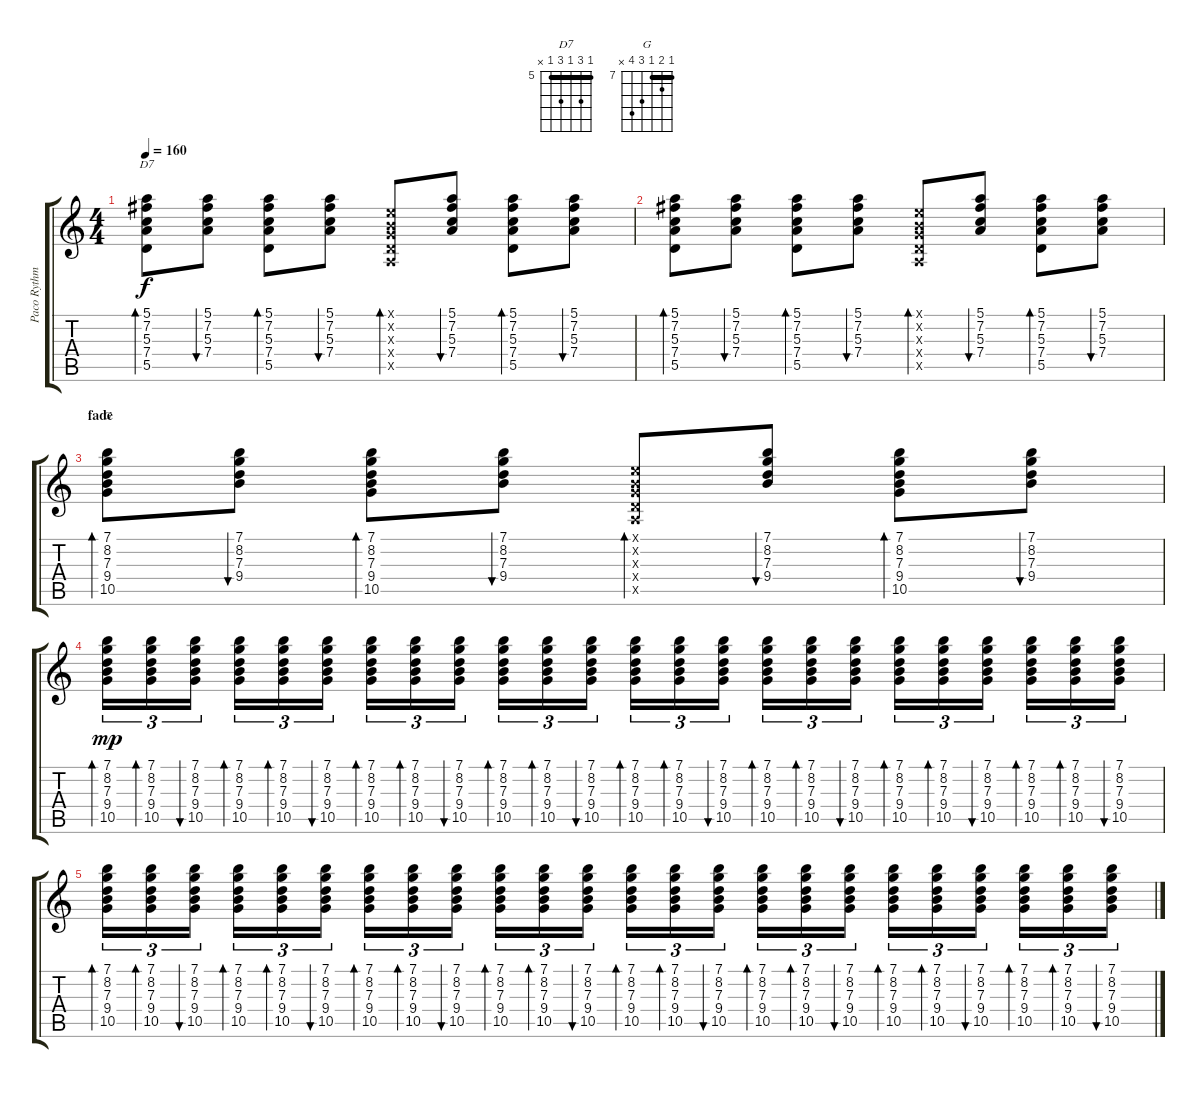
\track ("Paco Rythm" "Paco Rythm") {instrument acousticguitarnylon}
\staff {score tabs}
\tuning (E4 B3 G3 D3 A2 E2) {hide}
\chord ("D7" 5 7 5 7 5 x) {firstfret 5 barre 5}
\chord ("G" 7 8 7 9 10 x) {firstfret 7 barre 7}
\ts (4 4)
\tempo 160
\clef g2
\ks c
(5.1 7.2 5.3 7.4 5.5).8{bd 60 ch "D7" dy f} (5.1 7.2 5.3 7.4).8{bu 60} (5.1 7.2 5.3 7.4 5.5).8{bd 60} (5.1 7.2 5.3 7.4).8{bu 60} (0.1{x} 0.2{x} 0.3{x} 0.4{x} 0.5{x}).8{bd 60} (5.1 7.2 5.3 7.4).8{bu 60} (5.1 7.2 5.3 7.4 5.5).8{bd 60} (5.1 7.2 5.3 7.4).8{bu 60} |
(5.1 7.2 5.3 7.4 5.5).8{bd 60} (5.1 7.2 5.3 7.4).8{bu 60} (5.1 7.2 5.3 7.4 5.5).8{bd 60} (5.1 7.2 5.3 7.4).8{bu 60} (0.1{x} 0.2{x} 0.3{x} 0.4{x} 0.5{x}).8{bd 60} (5.1 7.2 5.3 7.4).8{bu 60} (5.1 7.2 5.3 7.4 5.5).8{bd 60} (5.1 7.2 5.3 7.4).8{bu 60} |
\section ("" "fade")
(7.1 8.2 7.3 9.4 10.5).8{bd 60 ch "G"} (7.1 8.2 7.3 9.4).8{bu 60} (7.1 8.2 7.3 9.4 10.5).8{bd 60} (7.1 8.2 7.3 9.4).8{bu 60} (0.1{x} 0.2{x} 0.3{x} 0.4{x} 0.5{x}).8{bd 60} (7.1 8.2 7.3 9.4).8{bu 60} (7.1 8.2 7.3 9.4 10.5).8{bd 60} (7.1 8.2 7.3 9.4).8{bu 60} |
(7.1 8.2 7.3 9.4 10.5).16{tu (3 2) bd 60 dy mp} (7.1 8.2 7.3 9.4 10.5).16{tu (3 2) bd 60} (7.1 8.2 7.3 9.4 10.5).16{tu (3 2) bu 60} (7.1 8.2 7.3 9.4 10.5).16{tu (3 2) bd 60} (7.1 8.2 7.3 9.4 10.5).16{tu (3 2) bd 60} (7.1 8.2 7.3 9.4 10.5).16{tu (3 2) bu 60} (7.1 8.2 7.3 9.4 10.5).16{tu (3 2) bd 60} (7.1 8.2 7.3 9.4 10.5).16{tu (3 2) bd 60} (7.1 8.2 7.3 9.4 10.5).16{tu (3 2) bu 60} (7.1 8.2 7.3 9.4 10.5).16{tu (3 2) bd 60} (7.1 8.2 7.3 9.4 10.5).16{tu (3 2) bd 60} (7.1 8.2 7.3 9.4 10.5).16{tu (3 2) bu 60} (7.1 8.2 7.3 9.4 10.5).16{tu (3 2) bd 60} (7.1 8.2 7.3 9.4 10.5).16{tu (3 2) bd 60} (7.1 8.2 7.3 9.4 10.5).16{tu (3 2) bu 60} (7.1 8.2 7.3 9.4 10.5).16{tu (3 2) bd 60} (7.1 8.2 7.3 9.4 10.5).16{tu (3 2) bd 60} (7.1 8.2 7.3 9.4 10.5).16{tu (3 2) bu 60} (7.1 8.2 7.3 9.4 10.5).16{tu (3 2) bd 60} (7.1 8.2 7.3 9.4 10.5).16{tu (3 2) bd 60} (7.1 8.2 7.3 9.4 10.5).16{tu (3 2) bu 60} (7.1 8.2 7.3 9.4 10.5).16{tu (3 2) bd 60} (7.1 8.2 7.3 9.4 10.5).16{tu (3 2) bd 60} (7.1 8.2 7.3 9.4 10.5).16{tu (3 2) bu 60} |
(7.1 8.2 7.3 9.4 10.5).16{tu (3 2) bd 60} (7.1 8.2 7.3 9.4 10.5).16{tu (3 2) bd 60} (7.1 8.2 7.3 9.4 10.5).16{tu (3 2) bu 60} (7.1 8.2 7.3 9.4 10.5).16{tu (3 2) bd 60} (7.1 8.2 7.3 9.4 10.5).16{tu (3 2) bd 60} (7.1 8.2 7.3 9.4 10.5).16{tu (3 2) bu 60} (7.1 8.2 7.3 9.4 10.5).16{tu (3 2) bd 60} (7.1 8.2 7.3 9.4 10.5).16{tu (3 2) bd 60} (7.1 8.2 7.3 9.4 10.5).16{tu (3 2) bu 60} (7.1 8.2 7.3 9.4 10.5).16{tu (3 2) bd 60} (7.1 8.2 7.3 9.4 10.5).16{tu (3 2) bd 60} (7.1 8.2 7.3 9.4 10.5).16{tu (3 2) bu 60} (7.1 8.2 7.3 9.4 10.5).16{tu (3 2) bd 60} (7.1 8.2 7.3 9.4 10.5).16{tu (3 2) bd 60} (7.1 8.2 7.3 9.4 10.5).16{tu (3 2) bu 60} (7.1 8.2 7.3 9.4 10.5).16{tu (3 2) bd 60} (7.1 8.2 7.3 9.4 10.5).16{tu (3 2) bd 60} (7.1 8.2 7.3 9.4 10.5).16{tu (3 2) bu 60} (7.1 8.2 7.3 9.4 10.5).16{tu (3 2) bd 60} (7.1 8.2 7.3 9.4 10.5).16{tu (3 2) bd 60} (7.1 8.2 7.3 9.4 10.5).16{tu (3 2) bu 60} (7.1 8.2 7.3 9.4 10.5).16{tu (3 2) bd 60} (7.1 8.2 7.3 9.4 10.5).16{tu (3 2) bd 60} (7.1 8.2 7.3 9.4 10.5).16{tu (3 2) bu 60}
